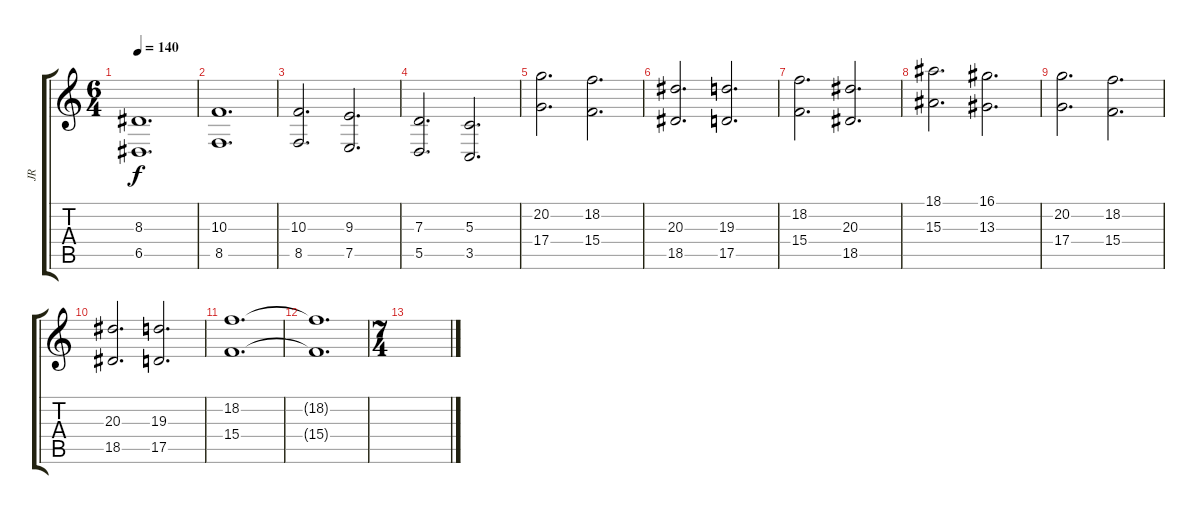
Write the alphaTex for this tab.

\track ("JR" "JR") {instrument stringensemble1}
\staff {score tabs}
\tuning (E4 B3 G3 D3 A2 E2) {hide}
\ts (6 4)
\tempo 140
\clef g2
\ks c
(8.3 6.5).1{d dy f} |
(10.3 8.5).1{d} |
(10.3 8.5).2{d} (9.3 7.5).2{d} |
(7.3 5.5).2{d} (5.3 3.5).2{d} |
(20.2 17.4).2{d volume 14 instrument stringensemble1} (18.2 15.4).2{d} |
(20.3 18.5).2{d} (19.3 17.5).2{d} |
(18.2 15.4).2{d} (20.3 18.5).2{d} |
(18.1 15.3).2{d} (16.1 13.3).2{d} |
(20.2 17.4).2{d volume 14 instrument stringensemble1} (18.2 15.4).2{d} |
(20.3 18.5).2{d} (19.3 17.5).2{d} |
(18.2 15.4).1{d} |
(18.2{t} 15.4{t}).1{d} |
\ts (7 4)
